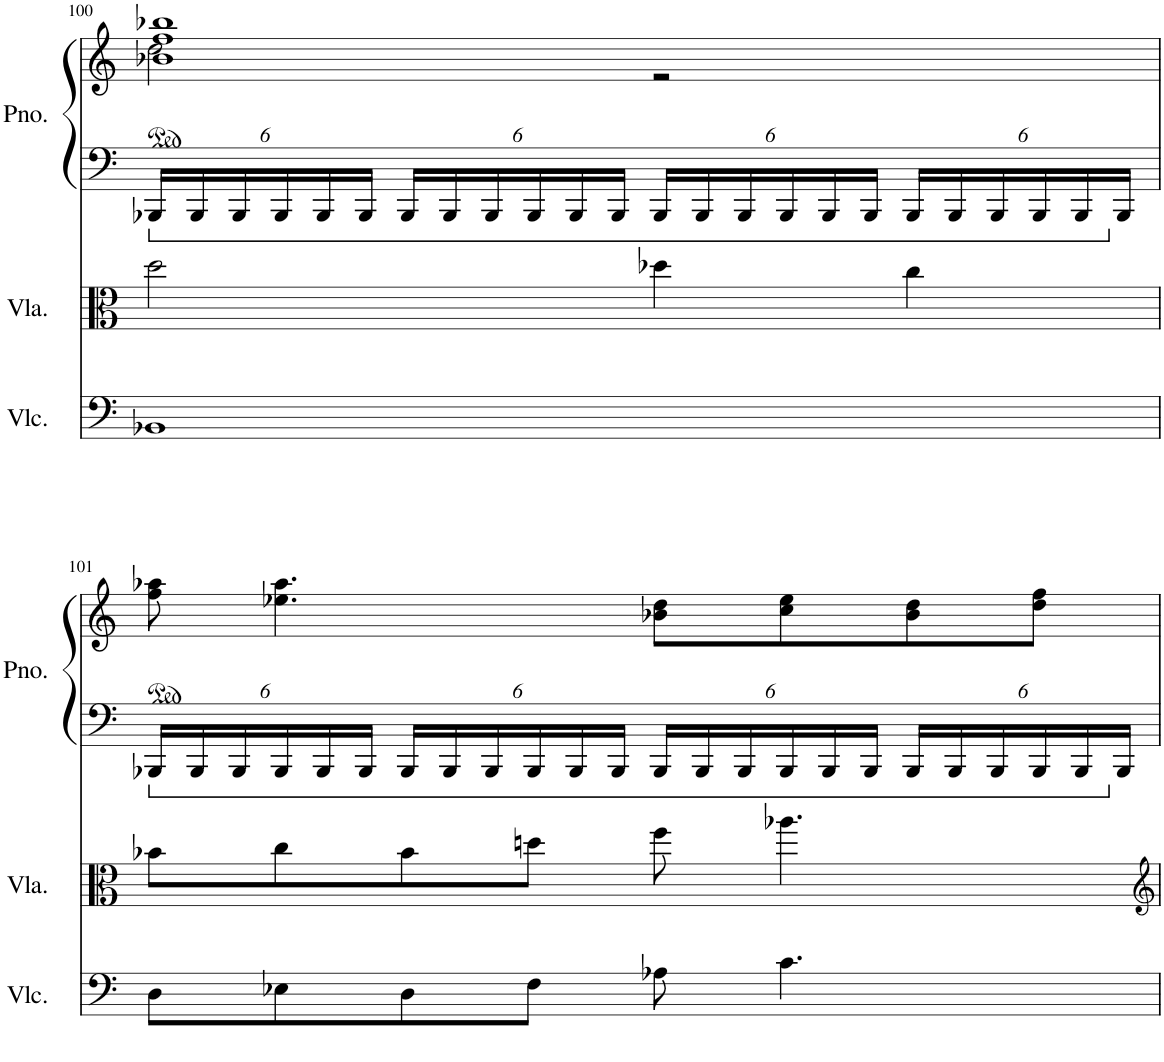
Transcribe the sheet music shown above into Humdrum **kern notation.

**kern	**kern	**kern	**kern
*part3	*part2	*part1	*part1
*staff4	*staff3	*staff2	*staff1
*I"Violoncello	*I"Viola	*I"Piano	*
*I'Vlc.	*I'Vla.	*I'Pno.	*
!!LO:PB:g=z
*clefF4	*clefC3	*clefF4	*clefG2
*k[]	*k[]	*k[]	*k[]
*M4/4	*M4/4	*M4/4	*M4/4
*	*	*Xbrackettup	*
=100	=100	=100	=100
*	*	*	*^
1BB-X	2dd\	24BBB-X/LL	1b-X 1ff 1bb-X	2dd\
.	.	24BBB-/	.	.
.	.	24BBB-/	.	.
.	.	24BBB-/	.	.
.	.	24BBB-/	.	.
.	.	24BBB-/JJ	.	.
.	.	24BBB-/LL	.	.
.	.	24BBB-/	.	.
.	.	24BBB-/	.	.
.	.	24BBB-/	.	.
.	.	24BBB-/	.	.
.	.	24BBB-/JJ	.	.
.	4dd-X\	24BBB-/LL	.	2r
.	.	24BBB-/	.	.
.	.	24BBB-/	.	.
.	.	24BBB-/	.	.
.	.	24BBB-/	.	.
.	.	24BBB-/JJ	.	.
.	4cc\	24BBB-/LL	.	.
.	.	24BBB-/	.	.
.	.	24BBB-/	.	.
.	.	24BBB-/	.	.
.	.	24BBB-/	.	.
.	.	24BBB-/JJ	.	.
*	*	*	*v	*v
!!LO:LB:g=z
=101	=101	=101	=101
8D\L	8b-X\L	24BBB-X/LL	8ff\ 8aa-X\
.	.	24BBB-/	.
.	.	24BBB-/	.
8E-X\	8cc\	24BBB-/	4.ee-X\ 4.aa-\
.	.	24BBB-/	.
.	.	24BBB-/JJ	.
8D\	8b-\	24BBB-/LL	.
.	.	24BBB-/	.
.	.	24BBB-/	.
8F\J	8ddn\J	24BBB-/	.
.	.	24BBB-/	.
.	.	24BBB-/JJ	.
8A-X\	8ff\	24BBB-/LL	8b-X\ 8dd\L
.	.	24BBB-/	.
.	.	24BBB-/	.
4.c\	4.aa-X\	24BBB-/	8cc\ 8ee-\
.	.	24BBB-/	.
.	.	24BBB-/JJ	.
.	.	24BBB-/LL	8b-\ 8dd\
.	.	24BBB-/	.
.	.	24BBB-/	.
.	.	24BBB-/	8dd\ 8ff\J
.	.	24BBB-/	.
.	.	24BBB-/JJ	.
=	=	=	=
*-	*-	*-	*-
